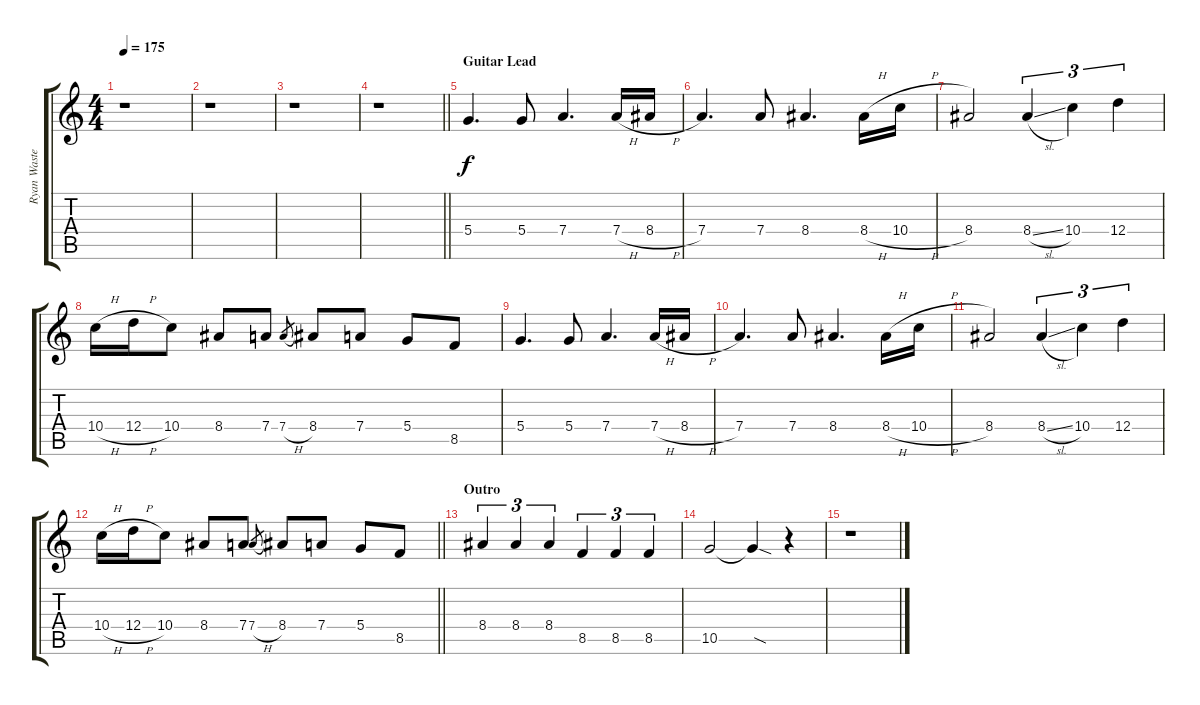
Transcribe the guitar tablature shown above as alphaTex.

\track ("Ryan Waste (Lead)" "Ryan Waste") {instrument distortionguitar}
\staff {score tabs}
\tuning (E4 B3 G3 D3 A2 E2) {hide}
\ts (4 4)
\tempo 175
\clef g2
\ks c
r.1{dy f} |
r.1 |
r.1 |
\barLineRight lightlight
r.1 |
\section ("" "Guitar Lead")
5.4.4{d instrument distortionguitar} 5.4.8 7.4.4{d} 7.4{h}.16 8.4{h}.16 |
7.4.4{d} 7.4.8 8.4.4{d} 8.4{h}.16 10.4{h}.16 |
8.4.2 8.4{sl}.4{tu (3 2)} 10.4.4{tu (3 2)} 12.4.4{tu (3 2)} |
10.4{h}.16 12.4{h}.16 10.4.8 8.4.8 7.4.8 7.4{h}.8{gr} 8.4.8 7.4.8 5.4.8 8.5.8 |
5.4.4{d} 5.4.8 7.4.4{d} 7.4{h}.16 8.4{h}.16 |
7.4.4{d} 7.4.8 8.4.4{d} 8.4{h}.16 10.4{h}.16 |
8.4.2 8.4{sl}.4{tu (3 2)} 10.4.4{tu (3 2)} 12.4.4{tu (3 2)} |
\barLineRight lightlight
10.4{h}.16 12.4{h}.16 10.4.8 8.4.8 7.4.8 7.4{h}.8{gr} 8.4.8 7.4.8 5.4.8 8.5.8 |
\section ("" "Outro")
8.4.4{tu (3 2)} 8.4.4{tu (3 2)} 8.4.4{tu (3 2)} 8.5.4{tu (3 2)} 8.5.4{tu (3 2)} 8.5.4{tu (3 2)} |
10.5.2 10.5{sod t}.4 r.4 |
r.1
